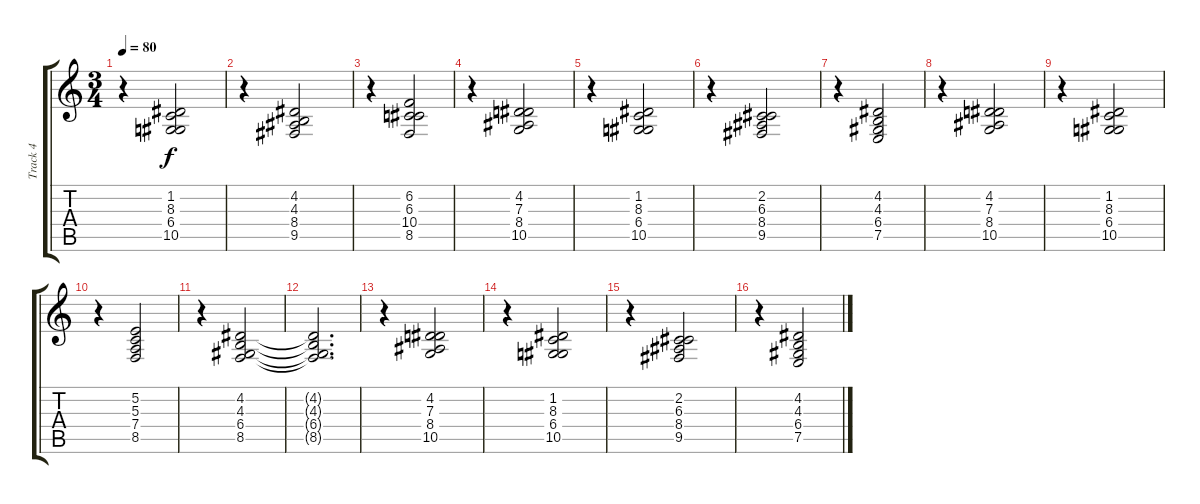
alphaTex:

\track ("Track 4" "Track 4") {instrument electricpiano1}
\staff {score tabs}
\tuning (E4 B3 G3 D3 A2 E2) {hide}
\ts (3 4)
\tempo 80
\clef g2
\ks c
r.4{dy f} (1.2 8.3 6.4 10.5).2 |
r.4 (4.2 4.3 8.4 9.5).2 |
r.4 (6.2 6.3 10.4 8.5).2 |
r.4 (4.2 7.3 8.4 10.5).2 |
r.4 (1.2 8.3 6.4 10.5).2 |
r.4 (2.2 6.3 8.4 9.5).2 |
r.4 (4.2 4.3 6.4 7.5).2 |
r.4 (4.2 7.3 8.4 10.5).2 |
r.4 (1.2 8.3 6.4 10.5).2 |
r.4 (5.2 5.3 7.4 8.5).2 |
r.4 (4.2 4.3 6.4 8.5).2 |
(4.2{t} 4.3{t} 6.4{t} 8.5{t}).2{d} |
r.4{volume 5} (4.2 7.3 8.4 10.5).2 |
r.4 (1.2 8.3 6.4 10.5).2 |
r.4 (2.2 6.3 8.4 9.5).2 |
r.4 (4.2 4.3 6.4 7.5).2
